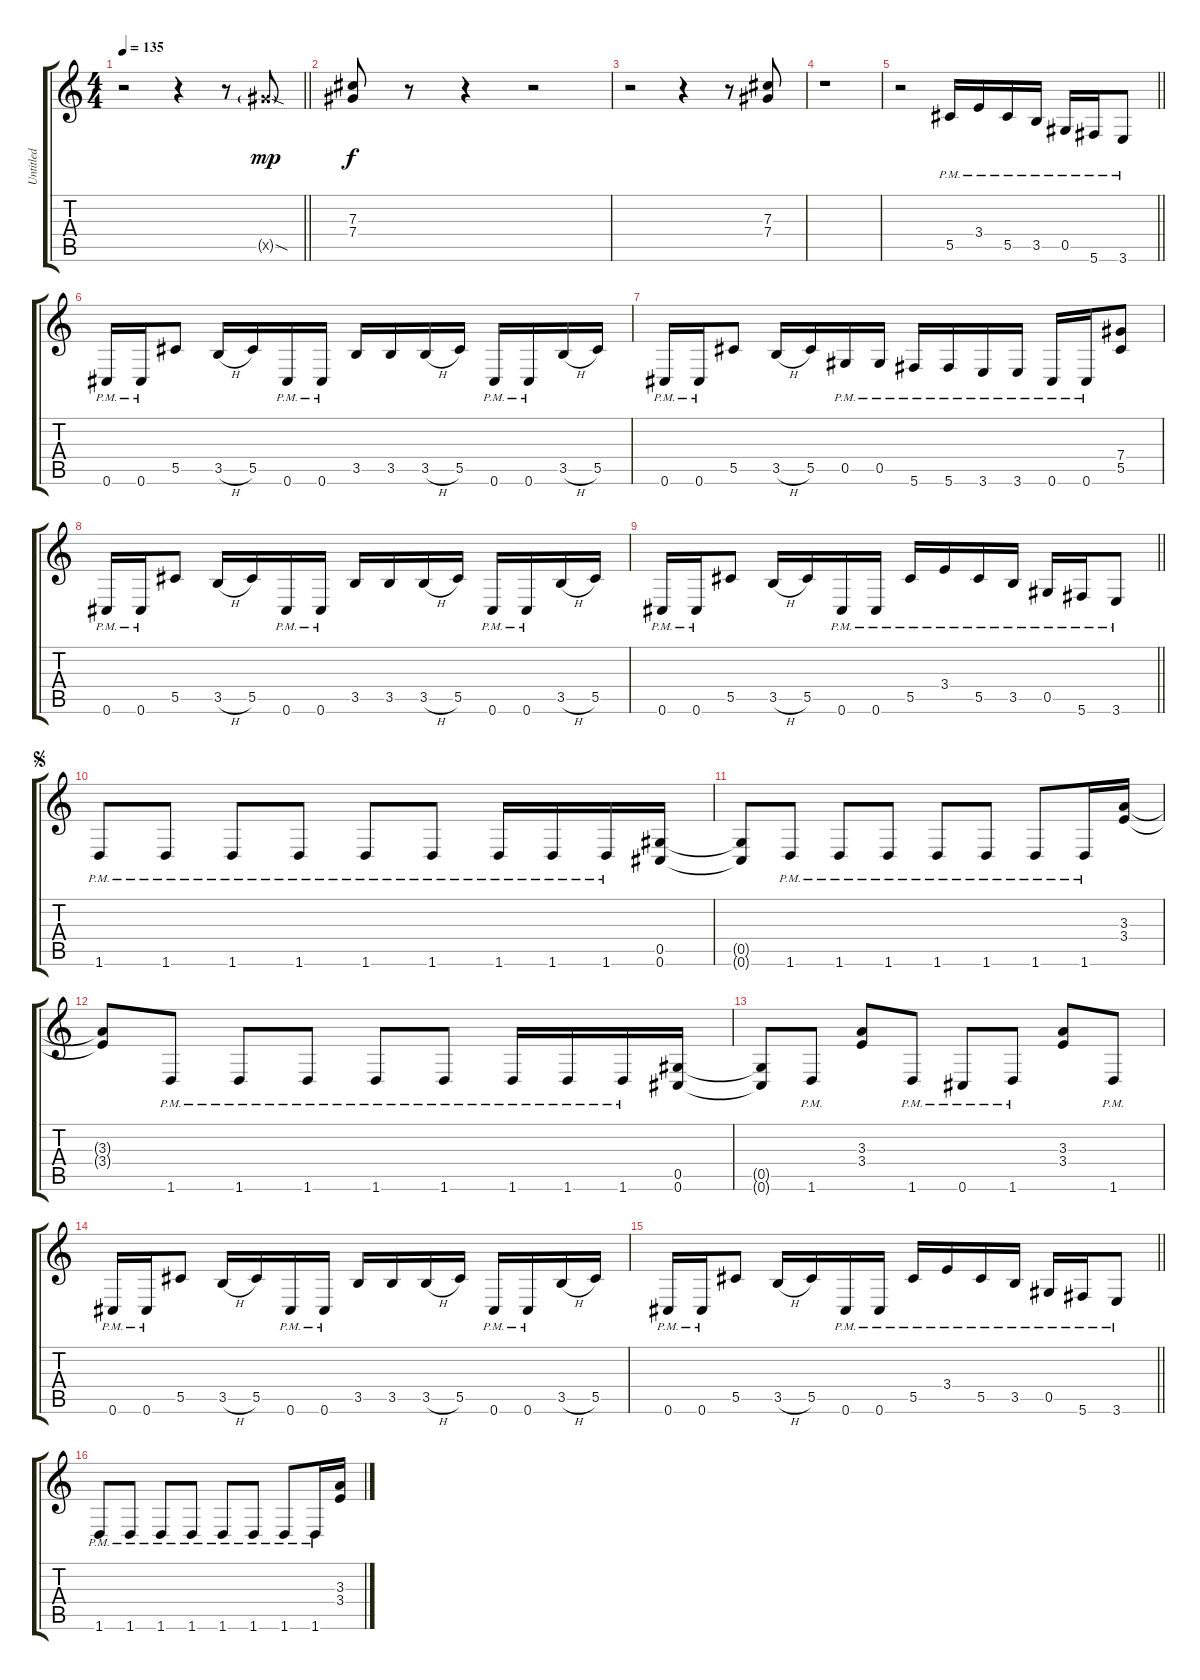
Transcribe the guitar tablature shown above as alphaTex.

\track ("Untitled" "Untitled") {instrument overdrivenguitar}
\staff {score tabs}
\tuning (Eb4 Bb3 Gb3 Db3 Ab2 Db2) {hide}
\ts (4 4)
\tempo 135
\clef g2
\barLineRight lightlight
\ks c
r.2{dy mp instrument overdrivenguitar} r.4 r.8 12.5{sod g x}.8 |
(7.3 7.4).8{dy f} r.8 r.4 r.2 |
r.2 r.4 r.8 (7.3 7.4).8 |
r.1 |
\barLineRight lightlight
r.2 5.5{pm}.16 3.4{pm}.16 5.5{pm}.16 3.5{pm}.16 0.5{pm}.16 5.6{pm}.16 3.6{pm}.8 |
0.6{pm}.16 0.6{pm}.16 5.5.8 3.5{h}.16 5.5.16 0.6{pm}.16 0.6{pm}.16 3.5.16 3.5.16 3.5{h}.16 5.5.16 0.6{pm}.16 0.6{pm}.16 3.5{h}.16 5.5.16 |
0.6{pm}.16 0.6{pm}.16 5.5.8 3.5{h}.16 5.5.16 0.5{pm}.16 0.5{pm}.16 5.6{pm}.16 5.6{pm}.16 3.6{pm}.16 3.6{pm}.16 0.6{pm}.16 0.6{pm}.16 (7.4 5.5).8 |
0.6{pm}.16 0.6{pm}.16 5.5.8 3.5{h}.16 5.5.16 0.6{pm}.16 0.6{pm}.16 3.5.16 3.5.16 3.5{h}.16 5.5.16 0.6{pm}.16 0.6{pm}.16 3.5{h}.16 5.5.16 |
\barLineRight lightlight
0.6{pm}.16 0.6{pm}.16 5.5.8 3.5{h}.16 5.5.16 0.6{pm}.16 0.6{pm}.16 5.5{pm}.16 3.4{pm}.16 5.5{pm}.16 3.5{pm}.16 0.5{pm}.16 5.6{pm}.16 3.6{pm}.8 |
\jump segno
1.6{pm}.8 1.6{pm}.8 1.6{pm}.8 1.6{pm}.8 1.6{pm}.8 1.6{pm}.8 1.6{pm}.16 1.6{pm}.16 1.6{pm}.16 (0.5 0.6).16 |
(0.5{t} 0.6{t}).8 1.6{pm}.8 1.6{pm}.8 1.6{pm}.8 1.6{pm}.8 1.6{pm}.8 1.6{pm}.8 1.6{pm}.16 (3.3 3.4).16 |
(3.3{t} 3.4{t}).8 1.6{pm}.8 1.6{pm}.8 1.6{pm}.8 1.6{pm}.8 1.6{pm}.8 1.6{pm}.16 1.6{pm}.16 1.6{pm}.16 (0.5 0.6).16 |
(0.5{t} 0.6{t}).8 1.6{pm}.8 (3.3 3.4).8 1.6{pm}.8 0.6{pm}.8 1.6{pm}.8 (3.3 3.4).8 1.6{pm}.8 |
0.6{pm}.16 0.6{pm}.16 5.5.8 3.5{h}.16 5.5.16 0.6{pm}.16 0.6{pm}.16 3.5.16 3.5.16 3.5{h}.16 5.5.16 0.6{pm}.16 0.6{pm}.16 3.5{h}.16 5.5.16 |
\barLineRight lightlight
0.6{pm}.16 0.6{pm}.16 5.5.8 3.5{h}.16 5.5.16 0.6{pm}.16 0.6{pm}.16 5.5{pm}.16 3.4{pm}.16 5.5{pm}.16 3.5{pm}.16 0.5{pm}.16 5.6{pm}.16 3.6{pm}.8 |
1.6{pm}.8 1.6{pm}.8 1.6{pm}.8 1.6{pm}.8 1.6{pm}.8 1.6{pm}.8 1.6{pm}.8 1.6{pm}.16 (3.3 3.4).16
